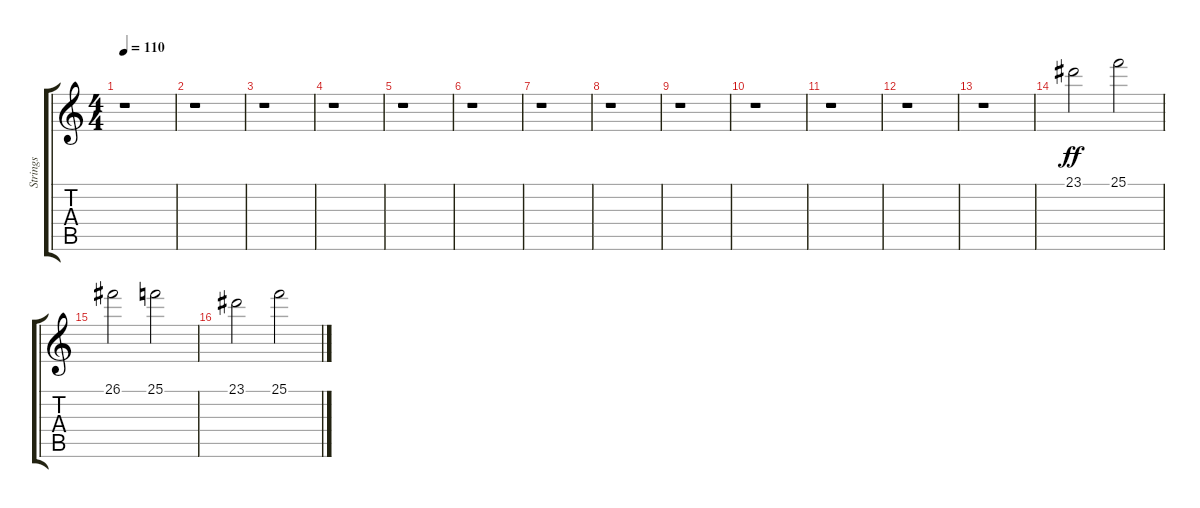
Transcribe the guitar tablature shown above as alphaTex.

\track ("Strings" "Strings") {instrument stringensemble2}
\staff {score tabs}
\tuning (E4 B3 G3 D3 A2 E2) {hide}
\ts (4 4)
\tempo 110
\clef g2
\ks c
r.1{dy ff instrument stringensemble2} |
r.1 |
r.1 |
r.1 |
r.1 |
r.1 |
r.1 |
r.1 |
r.1 |
r.1 |
r.1 |
r.1 |
r.1 |
23.1.2 25.1.2 |
26.1.2 25.1.2 |
23.1.2 25.1.2
